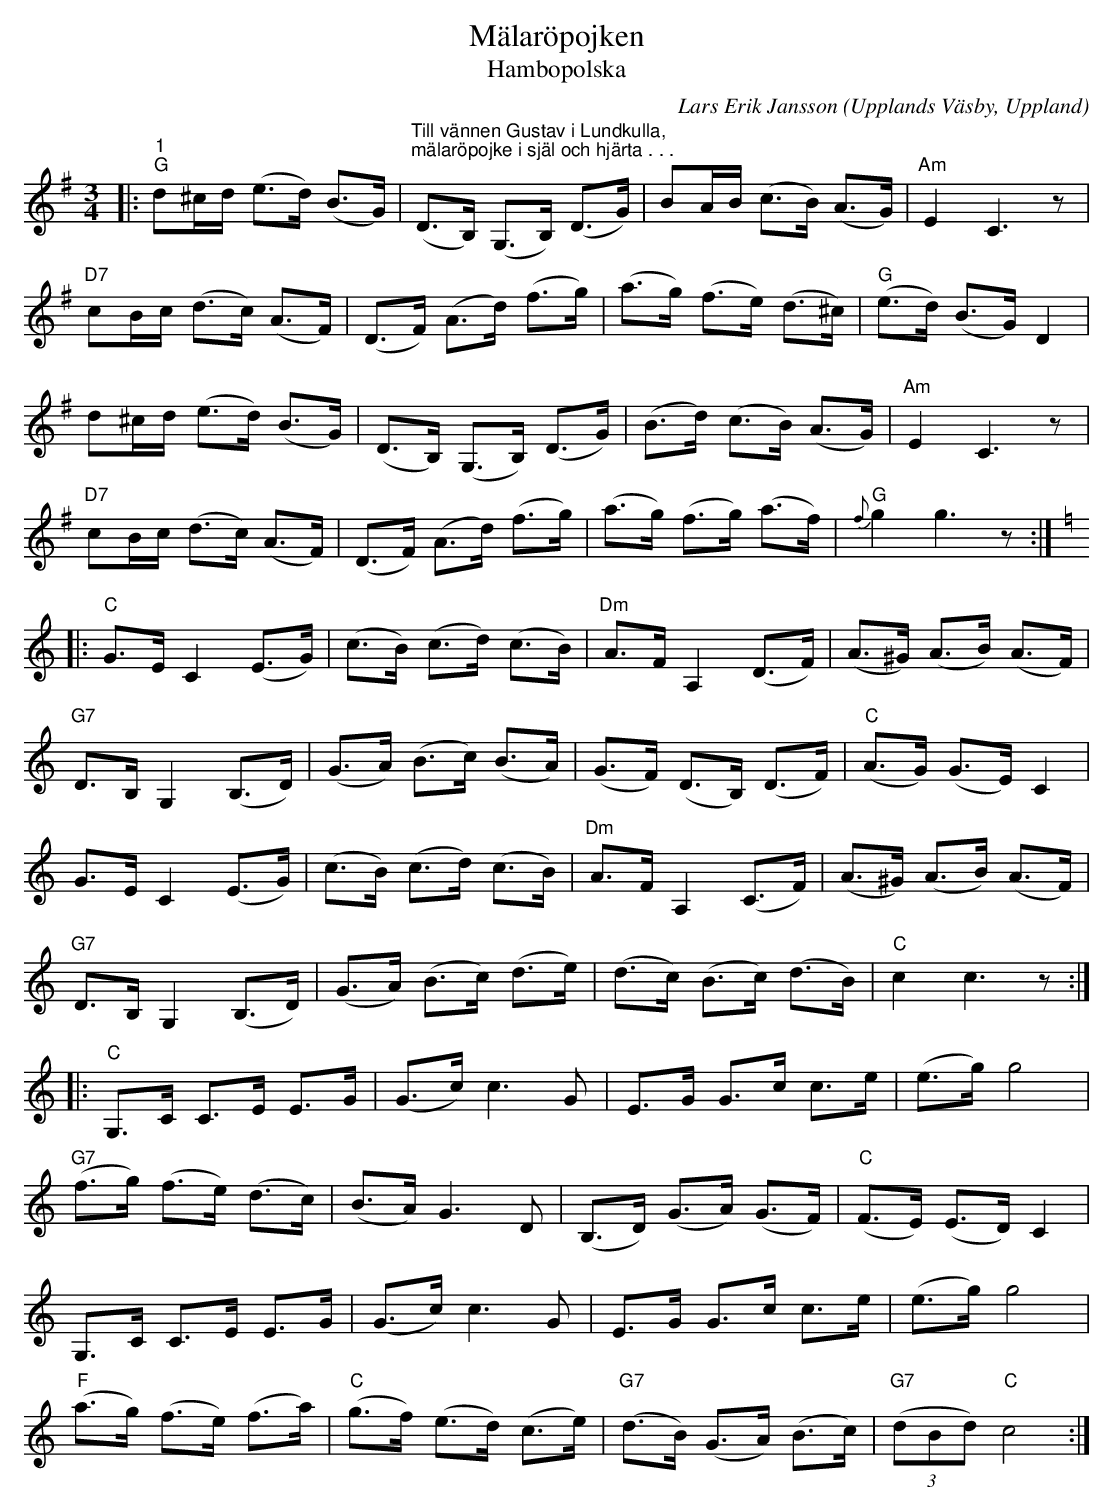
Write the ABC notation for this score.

X:1
T:Mälaröpojken
T:Hambopolska
O:Upplands Väsby, Uppland
C:Lars Erik Jansson
L:1/8
M:3/4
K:G
V:1
|:"^1""G" d^c/d/ (e>d) (B>G) | "^Till vännen Gustav i Lundkulla,""^mälaröpojke i själ och hjärta . . ." (D>B,) (G,>B,) (D>G) | BA/B/ (c>B) (A>G) | "Am" E2 C3 z |
"D7" cB/c/ (d>c) (A>F) | (D>F) (A>d) (f>g) | (a>g) (f>e) (d>^c) | "G" (e>d) (B>G) D2 |
d^c/d/ (e>d) (B>G) | (D>B,) (G,>B,) (D>G) | (B>d) (c>B) (A>G) | "Am" E2 C3 z |
"D7" cB/c/ (d>c) (A>F) | (D>F) (A>d) (f>g) | (a>g) (f>g) (a>f) |"G" {f} g2 g3 z ::
[K:C] "C" G>E C2 (E>G) | (c>B) (c>d) (c>B) |"Dm" A>F A,2 (D>F) | (A>^G) (A>B) (A>F) |
"G7" D>B, G,2 (B,>D) | (G>A) (B>c) (B>A) | (G>F) (D>B,) (D>F) |"C" (A>G) (G>E) C2 |
G>E C2 (E>G) | (c>B) (c>d) (c>B) | "Dm" A>F A,2 (C>F) | (A>^G) (A>B) (A>F) |
"G7" D>B, G,2 (B,>D) | (G>A) (B>c) (d>e) | (d>c) (B>c) (d>B) | "C" c2 c3 z ::
[K:C] "C"G,>C C>E E>G | (G>c) c3 G | E>G G>c c>e | (e>g) g4 |
"G7"(f>g) (f>e) (d>c) | (B>A) G3 D | (B,>D) (G>A) (G>F) |"C" (F>E) (E>D) C2 |
G,>C C>E E>G | (G>c) c3 G | E>G G>c c>e | (e>g) g4 |
"F" (a>g) (f>e) (f>a) | "C" (g>f) (e>d) (c>e) | "G7" (d>B) (G>A) (B>c) |"G7" (3(dBd)"C" c4 :|
